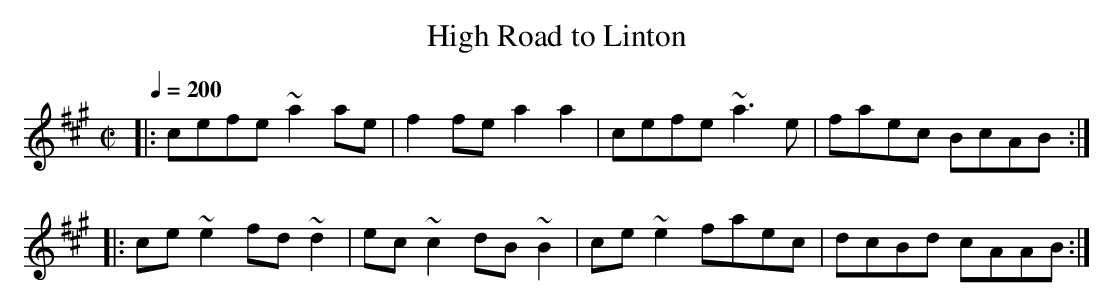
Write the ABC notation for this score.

X:1
T:High Road to Linton
M:C|
L:1/8
Q:1/4=200
K:A
|:cefe ~a2ae|f2fe a2a2|cefe ~a3e|faec BcAB:|
|:ce~e2 fd~d2|ec~c2 dB~B2|ce~e2 faec|dcBd cAAB:|
